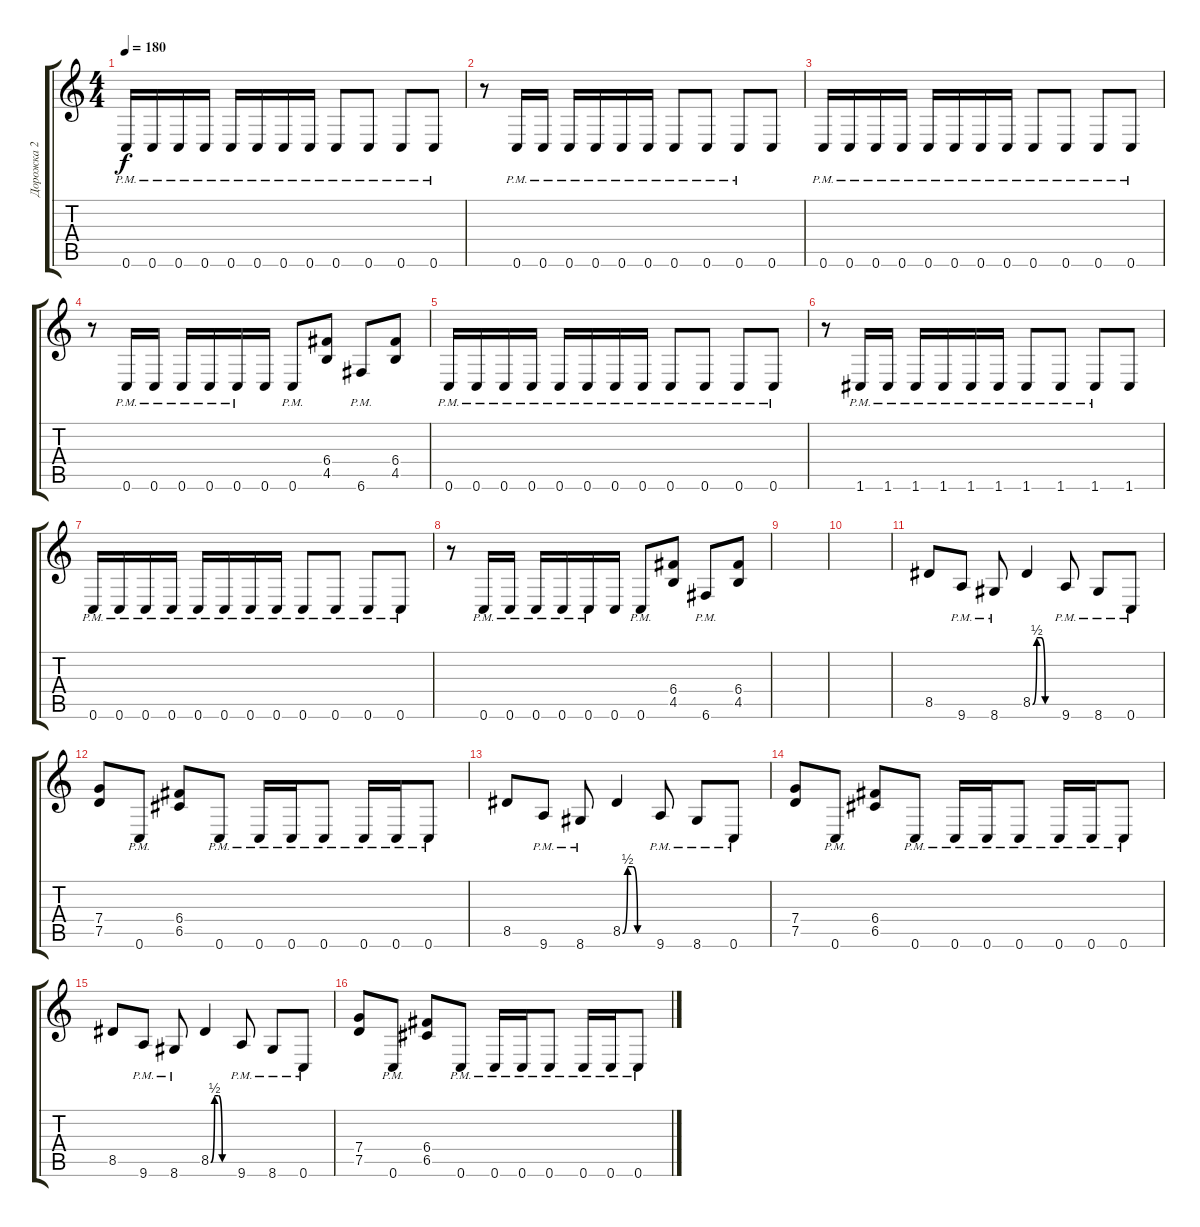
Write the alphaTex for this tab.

\track ("Дорожка 2" "Дорожка 2") {instrument distortionguitar}
\staff {score tabs}
\tuning (D4 A3 F3 C3 G2 C2) {hide}
\ts (4 4)
\tempo 180
\clef g2
\ks c
0.6{pm}.16{dy f} 0.6{pm}.16 0.6{pm}.16 0.6{pm}.16 0.6{pm}.16 0.6{pm}.16 0.6{pm}.16 0.6{pm}.16 0.6{pm}.8 0.6{pm}.8 0.6{pm}.8 0.6{pm}.8 |
r.8 0.6{pm}.16 0.6{pm}.16 0.6{pm}.16 0.6{pm}.16 0.6{pm}.16 0.6{pm}.16 0.6{pm}.8 0.6{pm}.8 0.6{pm}.8 0.6.8 |
0.6{pm}.16 0.6{pm}.16 0.6{pm}.16 0.6{pm}.16 0.6{pm}.16 0.6{pm}.16 0.6{pm}.16 0.6{pm}.16 0.6{pm}.8 0.6{pm}.8 0.6{pm}.8 0.6{pm}.8 |
r.8 0.6{pm}.16 0.6{pm}.16 0.6{pm}.16 0.6{pm}.16 0.6{pm}.16 0.6.16 0.6{pm}.8 (6.4 4.5).8 6.6{pm}.8 (6.4 4.5).8 |
0.6{pm}.16 0.6{pm}.16 0.6{pm}.16 0.6{pm}.16 0.6{pm}.16 0.6{pm}.16 0.6{pm}.16 0.6{pm}.16 0.6{pm}.8 0.6{pm}.8 0.6{pm}.8 0.6{pm}.8 |
r.8 1.6{pm}.16 1.6{pm}.16 1.6{pm}.16 1.6{pm}.16 1.6{pm}.16 1.6{pm}.16 1.6{pm}.8 1.6{pm}.8 1.6{pm}.8 1.6.8 |
0.6{pm}.16 0.6{pm}.16 0.6{pm}.16 0.6{pm}.16 0.6{pm}.16 0.6{pm}.16 0.6{pm}.16 0.6{pm}.16 0.6{pm}.8 0.6{pm}.8 0.6{pm}.8 0.6{pm}.8 |
r.8 0.6{pm}.16 0.6{pm}.16 0.6{pm}.16 0.6{pm}.16 0.6{pm}.16 0.6.16 0.6{pm}.8 (6.4 4.5).8 6.6{pm}.8 (6.4 4.5).8 |
|
|
8.5.8 9.6{pm}.8 8.6{pm}.8 8.5{be (custom 0 0 10 2 20 2 30 0 60 0)}.4 9.6{pm}.8 8.6{pm}.8 0.6{pm}.8 |
(7.4 7.5).8 0.6{pm}.8 (6.4 6.5).8 0.6{pm}.8 0.6{pm}.16 0.6{pm}.16 0.6{pm}.8 0.6{pm}.16 0.6{pm}.16 0.6{pm}.8 |
8.5.8 9.6{pm}.8 8.6{pm}.8 8.5{be (custom 0 0 10 2 20 2 30 0 60 0)}.4 9.6{pm}.8 8.6{pm}.8 0.6{pm}.8 |
(7.4 7.5).8 0.6{pm}.8 (6.4 6.5).8 0.6{pm}.8 0.6{pm}.16 0.6{pm}.16 0.6{pm}.8 0.6{pm}.16 0.6{pm}.16 0.6{pm}.8 |
8.5.8 9.6{pm}.8 8.6{pm}.8 8.5{be (custom 0 0 10 2 20 2 30 0 60 0)}.4 9.6{pm}.8 8.6{pm}.8 0.6{pm}.8 |
(7.4 7.5).8 0.6{pm}.8 (6.4 6.5).8 0.6{pm}.8 0.6{pm}.16 0.6{pm}.16 0.6{pm}.8 0.6{pm}.16 0.6{pm}.16 0.6{pm}.8
